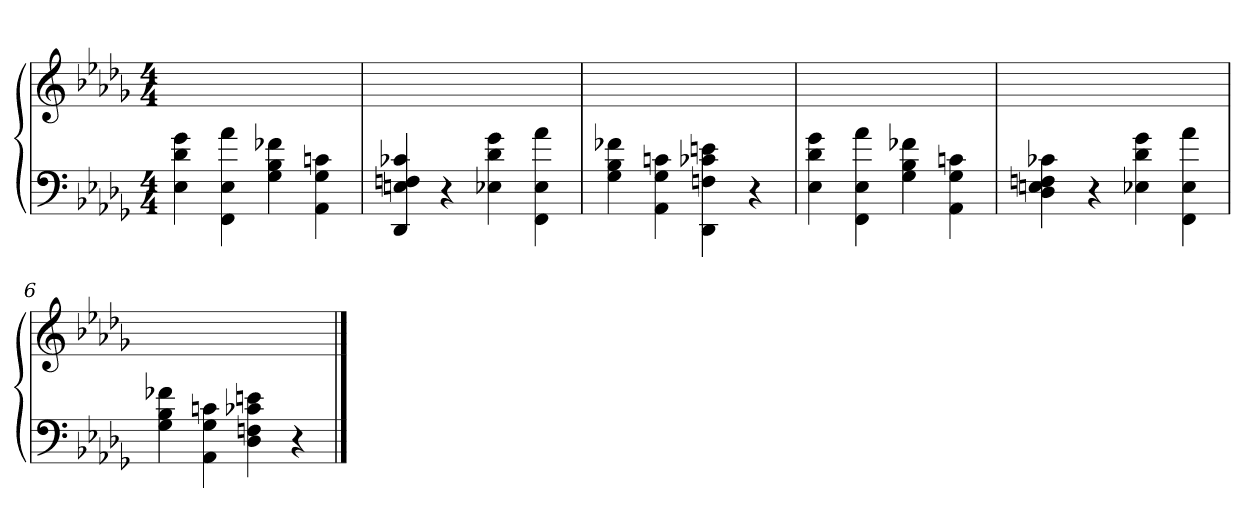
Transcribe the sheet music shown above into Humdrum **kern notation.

**kern	**kern
*part2	*part1
*staff2	*staff1
*clefF4	*clefG2
*k[b-e-a-d-g-]	*k[b-e-a-d-g-]
*D-:	*D-:
*M4/4	*M4/4
*MM60	*MM60
=1	=1
4E- 4d- 4g-	1ryy
4FF 4E- 4a-	.
4G- 4B- 4f-X	.
4AA- 4G- 4cn	.
=2	=2
4DD- 4En 4Fn 4c-X	1ryy
4r	.
4E- 4d- 4g-	.
4FF 4E- 4a-	.
=3	=3
4G- 4B- 4f-X	1ryy
4AA- 4G- 4cn	.
4DD- 4Fn 4c-X 4en	.
4r	.
=4	=4
4E- 4d- 4g-	1ryy
4FF 4E- 4a-	.
4G- 4B- 4f-X	.
4AA- 4G- 4cn	.
=5	=5
4D- 4En 4Fn 4c-X	1ryy
4r	.
4E- 4d- 4g-	.
4FF 4E- 4a-	.
=6	=6
4G- 4B- 4f-X	1ryy
4AA- 4G- 4cn	.
4D- 4Fn 4c-X 4en	.
4r	.
==	==
*-	*-
